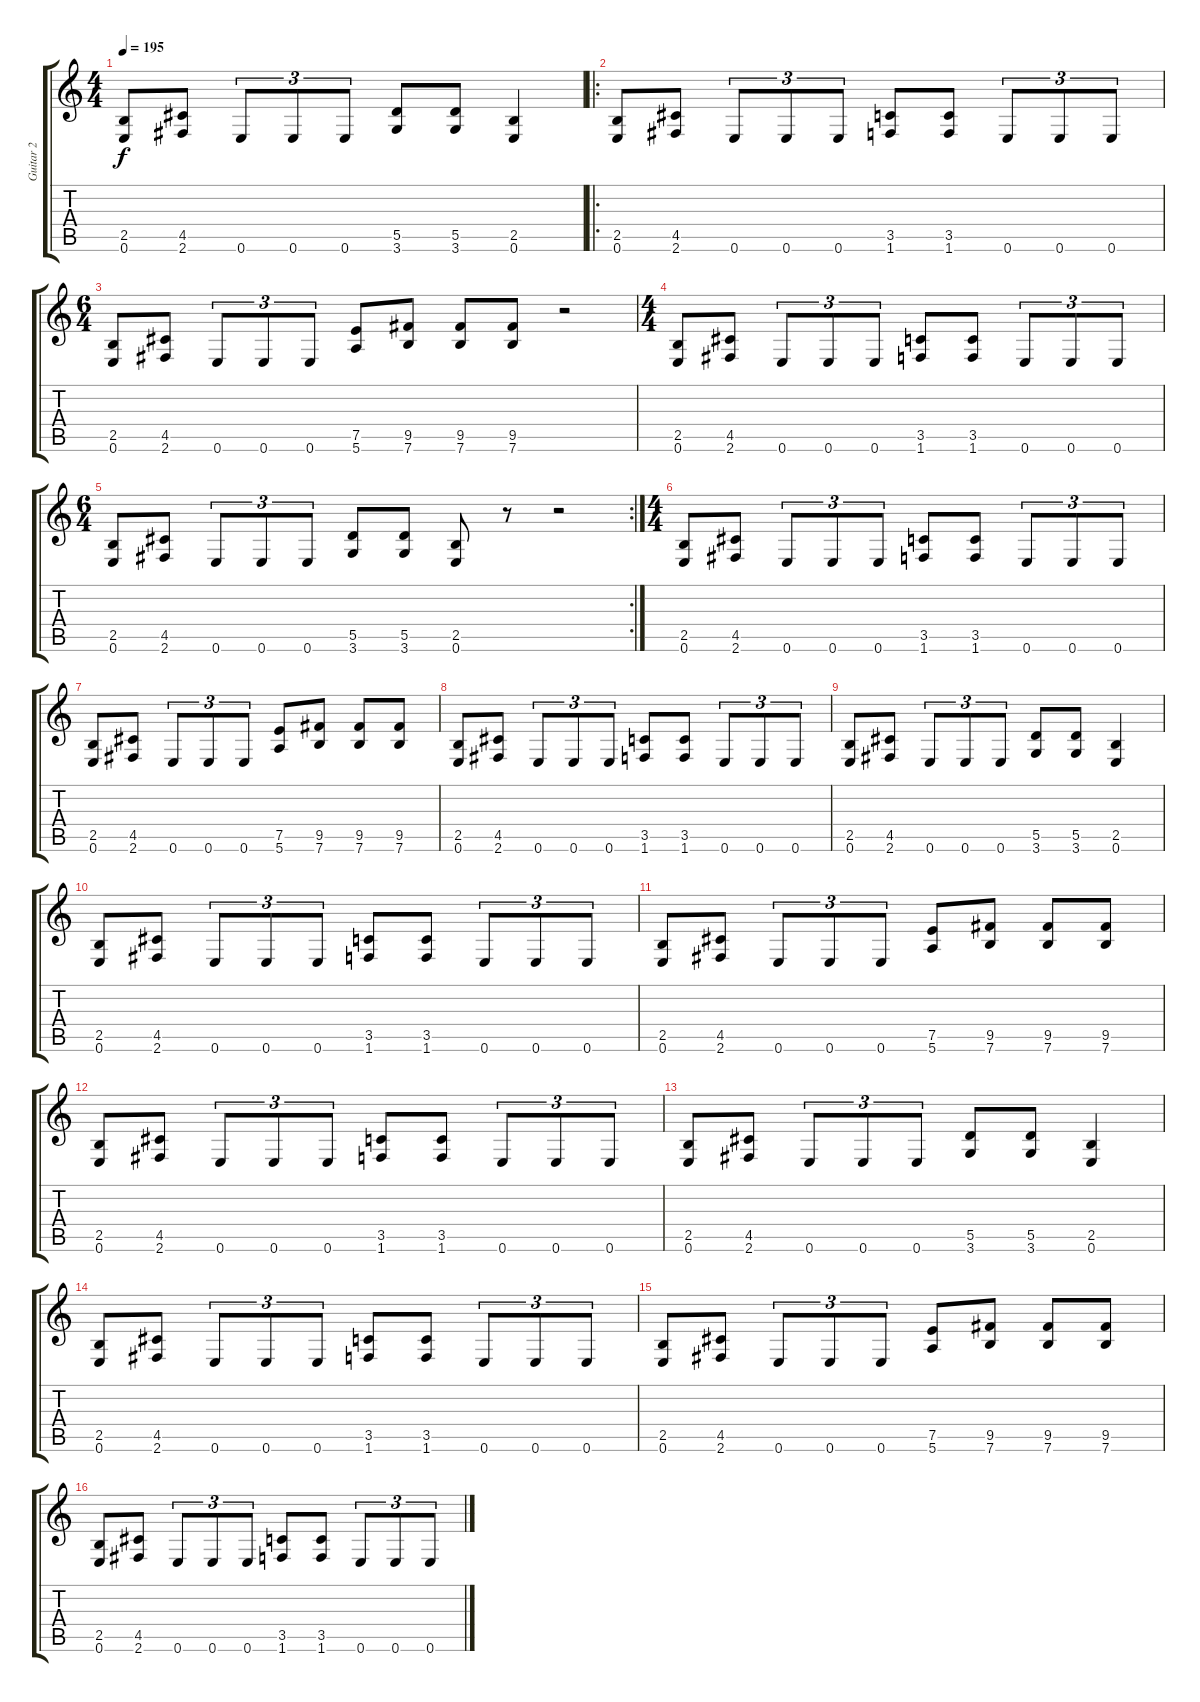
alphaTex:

\track ("Guitar 2" "Guitar 2") {instrument overdrivenguitar}
\staff {score tabs}
\tuning (E4 B3 G3 D3 A2 E2) {hide}
\ts (4 4)
\tempo 195
\clef g2
\ks c
(2.5 0.6).8{dy f} (4.5 2.6).8 0.6.8{tu (3 2)} 0.6.8{tu (3 2)} 0.6.8{tu (3 2)} (5.5 3.6).8 (5.5 3.6).8 (2.5 0.6).4 |
\ro
(2.5 0.6).8 (4.5 2.6).8 0.6.8{tu (3 2)} 0.6.8{tu (3 2)} 0.6.8{tu (3 2)} (3.5 1.6).8 (3.5 1.6).8 0.6.8{tu (3 2)} 0.6.8{tu (3 2)} 0.6.8{tu (3 2)} |
\ts (6 4)
(2.5 0.6).8 (4.5 2.6).8 0.6.8{tu (3 2)} 0.6.8{tu (3 2)} 0.6.8{tu (3 2)} (7.5 5.6).8 (9.5 7.6).8 (9.5 7.6).8 (9.5 7.6).8 r.2 |
\ts (4 4)
(2.5 0.6).8 (4.5 2.6).8 0.6.8{tu (3 2)} 0.6.8{tu (3 2)} 0.6.8{tu (3 2)} (3.5 1.6).8 (3.5 1.6).8 0.6.8{tu (3 2)} 0.6.8{tu (3 2)} 0.6.8{tu (3 2)} |
\rc 2
\ts (6 4)
(2.5 0.6).8 (4.5 2.6).8 0.6.8{tu (3 2)} 0.6.8{tu (3 2)} 0.6.8{tu (3 2)} (5.5 3.6).8 (5.5 3.6).8 (2.5 0.6).8 r.8 r.2 |
\ts (4 4)
(2.5 0.6).8 (4.5 2.6).8 0.6.8{tu (3 2)} 0.6.8{tu (3 2)} 0.6.8{tu (3 2)} (3.5 1.6).8 (3.5 1.6).8 0.6.8{tu (3 2)} 0.6.8{tu (3 2)} 0.6.8{tu (3 2)} |
(2.5 0.6).8 (4.5 2.6).8 0.6.8{tu (3 2)} 0.6.8{tu (3 2)} 0.6.8{tu (3 2)} (7.5 5.6).8 (9.5 7.6).8 (9.5 7.6).8 (9.5 7.6).8 |
(2.5 0.6).8 (4.5 2.6).8 0.6.8{tu (3 2)} 0.6.8{tu (3 2)} 0.6.8{tu (3 2)} (3.5 1.6).8 (3.5 1.6).8 0.6.8{tu (3 2)} 0.6.8{tu (3 2)} 0.6.8{tu (3 2)} |
(2.5 0.6).8 (4.5 2.6).8 0.6.8{tu (3 2)} 0.6.8{tu (3 2)} 0.6.8{tu (3 2)} (5.5 3.6).8 (5.5 3.6).8 (2.5 0.6).4 |
(2.5 0.6).8 (4.5 2.6).8 0.6.8{tu (3 2)} 0.6.8{tu (3 2)} 0.6.8{tu (3 2)} (3.5 1.6).8 (3.5 1.6).8 0.6.8{tu (3 2)} 0.6.8{tu (3 2)} 0.6.8{tu (3 2)} |
(2.5 0.6).8 (4.5 2.6).8 0.6.8{tu (3 2)} 0.6.8{tu (3 2)} 0.6.8{tu (3 2)} (7.5 5.6).8 (9.5 7.6).8 (9.5 7.6).8 (9.5 7.6).8 |
(2.5 0.6).8 (4.5 2.6).8 0.6.8{tu (3 2)} 0.6.8{tu (3 2)} 0.6.8{tu (3 2)} (3.5 1.6).8 (3.5 1.6).8 0.6.8{tu (3 2)} 0.6.8{tu (3 2)} 0.6.8{tu (3 2)} |
(2.5 0.6).8 (4.5 2.6).8 0.6.8{tu (3 2)} 0.6.8{tu (3 2)} 0.6.8{tu (3 2)} (5.5 3.6).8 (5.5 3.6).8 (2.5 0.6).4 |
(2.5 0.6).8 (4.5 2.6).8 0.6.8{tu (3 2)} 0.6.8{tu (3 2)} 0.6.8{tu (3 2)} (3.5 1.6).8 (3.5 1.6).8 0.6.8{tu (3 2)} 0.6.8{tu (3 2)} 0.6.8{tu (3 2)} |
(2.5 0.6).8 (4.5 2.6).8 0.6.8{tu (3 2)} 0.6.8{tu (3 2)} 0.6.8{tu (3 2)} (7.5 5.6).8 (9.5 7.6).8 (9.5 7.6).8 (9.5 7.6).8 |
(2.5 0.6).8 (4.5 2.6).8 0.6.8{tu (3 2)} 0.6.8{tu (3 2)} 0.6.8{tu (3 2)} (3.5 1.6).8 (3.5 1.6).8 0.6.8{tu (3 2)} 0.6.8{tu (3 2)} 0.6.8{tu (3 2)}
